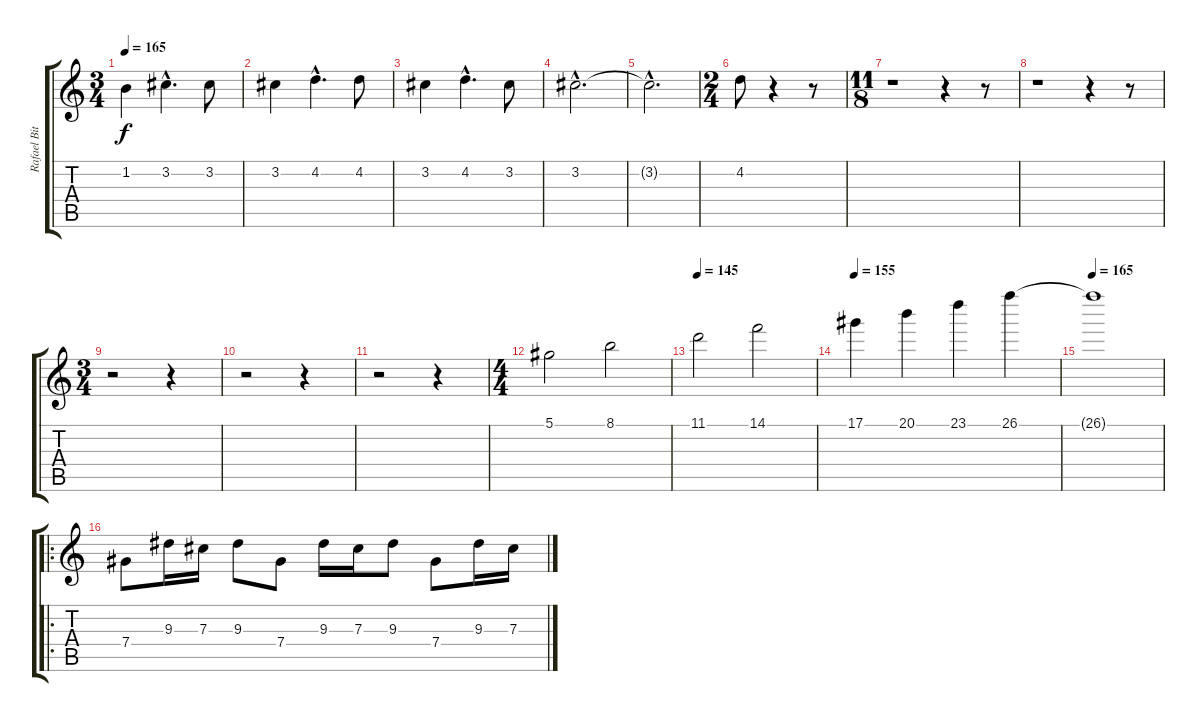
\track ("Rafael Bittencourt" "Rafael Bit") {instrument distortionguitar}
\staff {score tabs}
\tuning (Eb4 Bb3 Gb3 Db3 Ab2 Eb2) {hide}
\ts (3 4)
\tempo 165
\clef g2
\ks c
1.2.4{dy f} 3.2{hac}.4{d} 3.2.8 |
3.2.4 4.2{hac}.4{d} 4.2.8 |
3.2.4 4.2{hac}.4{d} 3.2.8 |
3.2{hac}.2{d} |
3.2{hac t}.2{d} |
\ts (2 4)
4.2.8 r.4 r.8 |
\ts (11 8)
r.1 r.4 r.8 |
r.1 r.4 r.8 |
\ts (3 4)
r.2 r.4 |
r.2 r.4 |
r.2 r.4 |
\ts (4 4)
5.1.2{balance 8 instrument stringensemble1} 8.1.2 |
\tempo 145
11.1.2 14.1.2 |
\tempo 155
17.1.4 20.1.4 23.1.4 26.1.4 |
\tempo 165
26.1{t}.1 |
\ro
7.4.8{balance 16 instrument distortionguitar} 9.3.16 7.3.16 9.3.8 7.4.8 9.3.16 7.3.16 9.3.8 7.4.8 9.3.16 7.3.16
